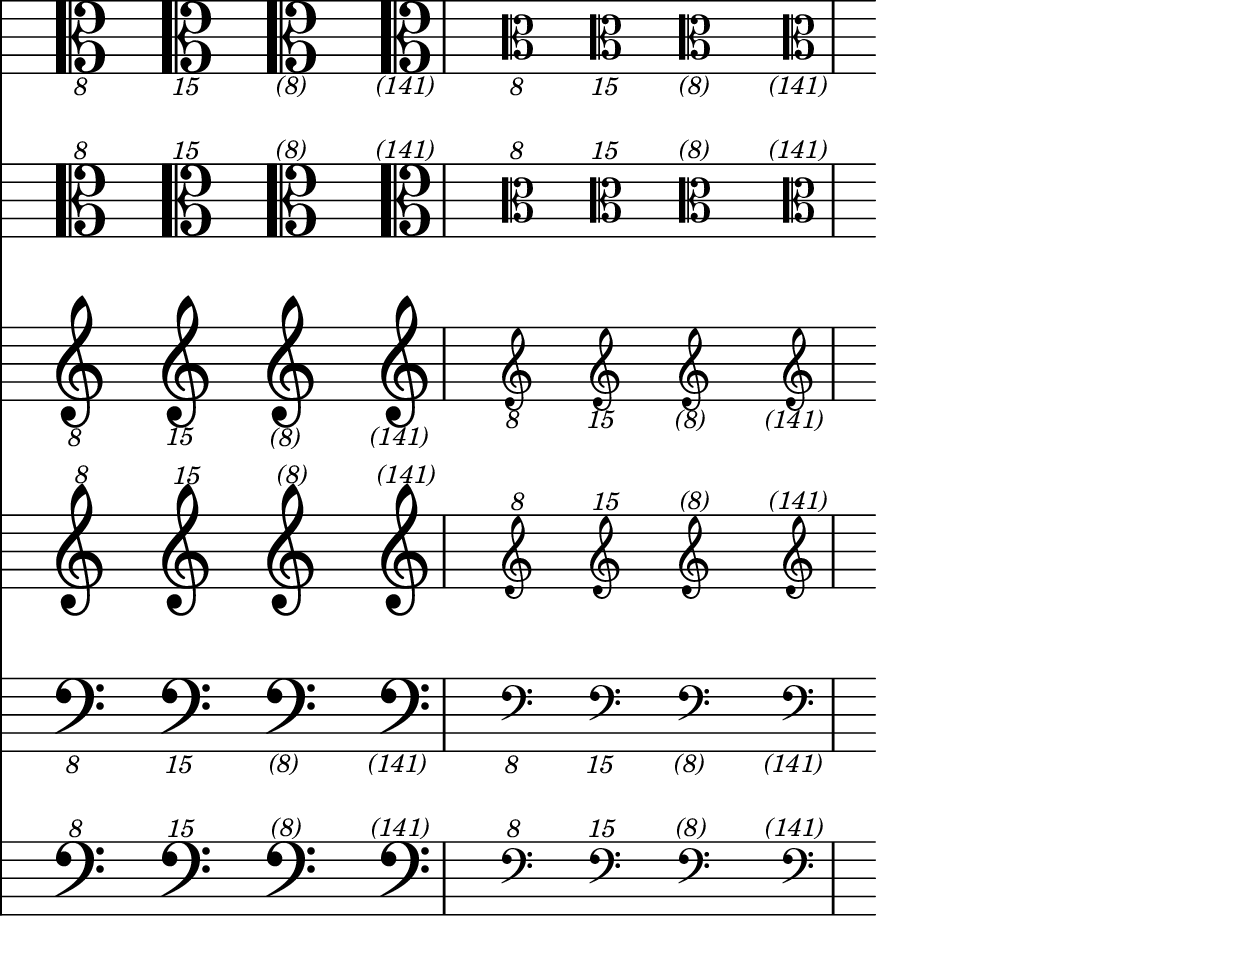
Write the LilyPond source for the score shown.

%% Generated by lilypond-book.py
%% Options: [exampleindent=10.16\mm,indent=0\mm,line-width=160\mm]
\include "lilypond-book-preamble.ly"


% ****************************************************************
% Start cut-&-pastable-section
% ****************************************************************



\paper {
  indent = 0\mm
  line-width = 160\mm
  % offset the left padding, also add 1mm as lilypond creates cropped
  % images with a little space on the right
  line-width = #(- line-width (* mm  3.000000) (* mm 1))
}

\layout {
  
}





% ****************************************************************
% ly snippet:
% ****************************************************************
\sourcefilename "/home/karlin/lilypond-git/input/regression/clef-transposition-placement.ly"
\sourcefileline 0
\version "2.19.22"

\header {

  texidoc="Transposition symbols should be correctly positioned
close to the parent clef.  Horizontal alignment is fine-tuned
for standard C, G and F clefs: for example, downwards transposition
of a G clef should be centered exactly under the middle of clef hook.
For clefs that don't have fine-tuned alignment the transposition
number should be centered."

}

% use huge staff-size to see the tiny differencies better.
#(set-global-staff-size 35)

clefVariations =
#(define-music-function (type)(string?)
   #{
     \once \omit Staff.Clef s4
     \override Staff.Clef.full-size-change = ##t
     \clef #(string-append type "8") s4
     \clef #(string-append type "15") s4
     \clef #(string-append type "(8)") s4
     \clef #(string-append type "(141)") s4
     % change clefs are omitted - too similar to regular ones
     \cueClef #(string-append type "8") s4
     \cueClef #(string-append type "15") s4
     \cueClef #(string-append type "(8)") s4
     \cueClef #(string-append type "(141)") s4
   #})

\markup "Even the smallest positioning changes may indicate a problem!"
\score {
  <<
    \new Staff { \clefVariations "C_" }
    \new Staff { \clefVariations "C^" }
    \new Staff { \clefVariations "G_" }
    \new Staff { \clefVariations "G^" }
    \new Staff { \clefVariations "F_" }
    \new Staff { \clefVariations "F^" }
  >>
}

\layout {
  \context {
    \Staff
    \remove Time_signature_engraver
  }
}


% ****************************************************************
% end ly snippet
% ****************************************************************
